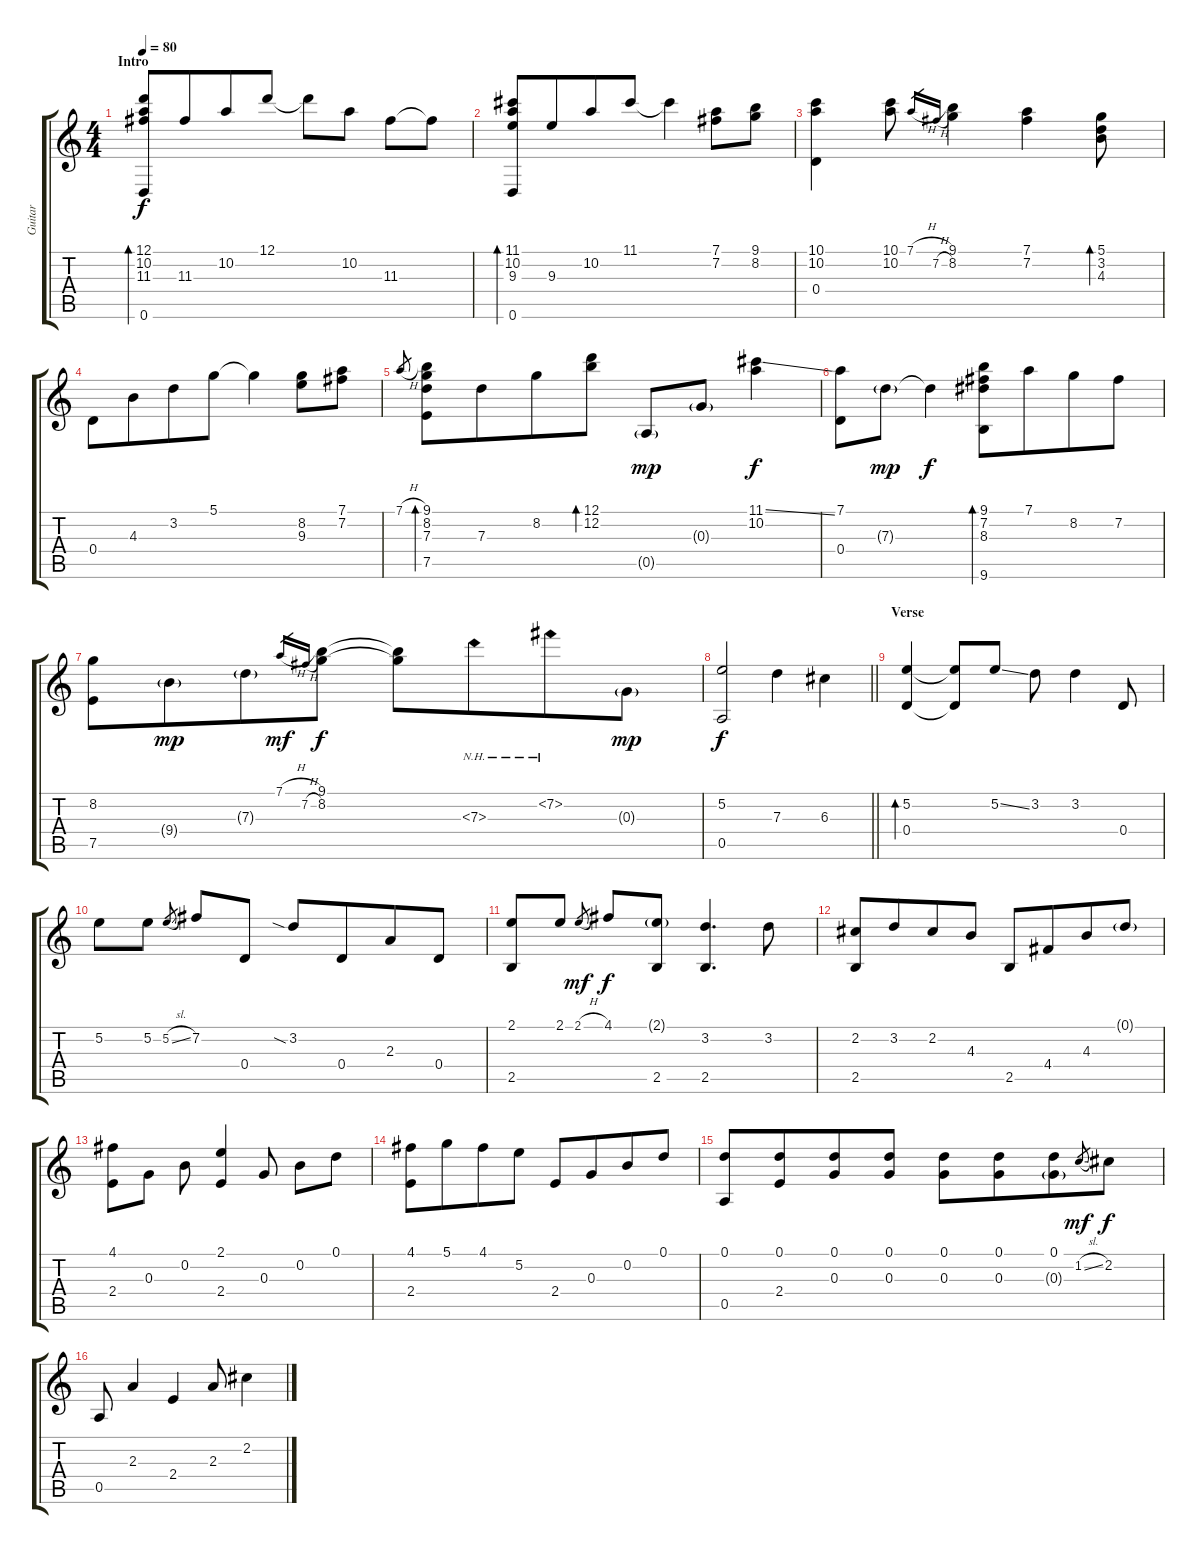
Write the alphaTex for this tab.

\track ("Guitar" "Guitar") {instrument acousticguitarsteel}
\staff {score tabs}
\tuning (D4 B3 G3 D3 A2 D2) {hide}
\ts (4 4)
\section ("" "Intro")
\tempo 80
\clef g2
\ks c
(12.1 10.2 11.3 0.6).8{bd 240 dy f instrument acousticguitarsteel} 11.3.8{beam merge} 10.2.8 12.1.8 12.1{t}.8 10.2.8 11.3.8 11.3{t}.8 |
(11.1 10.2 9.3 0.6).8{bd 240} 9.3.8{beam merge} 10.2.8 11.1.8 11.1{t}.4 (7.1 7.2).8 (9.1 8.2).8 |
(10.1 10.2 0.4).4 (10.1 10.2).8 7.1{h}.16{gr} 7.2{h}.16{gr} (9.1 8.2).4 (7.1 7.2).4 (5.1 3.2 4.3).8{bd 240} |
0.4.8 4.3.8{beam merge} 3.2.8 5.1.8 5.1{t}.4 (8.2 9.3).8 (7.1 7.2).8 |
7.1{h}.8{gr} (9.1 8.2 7.3 7.5).8{bd 120} 7.3.8{beam merge} 8.2.8 (12.1 12.2).8{bd 240} 0.5{g}.8{dy mp} 0.3{g}.8 (11.1{ss} 10.2).4{dy f} |
(7.1 0.4).8 7.3{g}.8{dy mp} 7.3{t}.4{dy f} (9.1 7.2 8.3 9.6).8{bd 240} 7.1.8{beam merge} 8.2.8 7.2.8 |
(8.2 7.5).8 9.4{g}.8{dy mp beam merge} 7.3{g}.8 7.1{h}.16{gr dy mf} 7.2{h}.16{gr} (9.1 8.2).8{dy f} (9.1{t} 8.2{t}).8 7.3{nh}.8{beam merge} 7.2{nh}.8 0.3{g}.8{dy mp} |
\barLineRight lightlight
(5.2 0.5).2{dy f} 7.3.4 6.3.4 |
\section ("" "Verse")
(5.2 0.4).4{bd 240} (5.2{t} 0.4{t}).8 5.2{ss}.8 3.2.8 3.2.4 0.4.8 |
5.2.8 5.2.8 5.2{sl}.8{gr beam merge} 7.2.8 0.4.8 3.2{sia}.8 0.4.8{beam merge} 2.3.8 0.4.8 |
(2.1 2.5).8 2.1.8 2.1{h}.8{gr dy mf beam merge} 4.1.8{dy f} (2.1{g} 2.5).8 (3.2 2.5).4{d} 3.2.8 |
(2.2 2.5).8 3.2.8{beam merge} 2.2.8 4.3.8 2.5.8 4.4.8{beam merge} 4.3.8 0.1{g}.8 |
(4.1 2.4).8 0.3.8 0.2.8 (2.1 2.4).4 0.3.8 0.2.8 0.1.8 |
(4.1 2.4).8 5.1.8{beam merge} 4.1.8 5.2.8 2.4.8 0.3.8{beam merge} 0.2.8 0.1.8 |
(0.1 0.5).8 (0.1 2.4).8{beam merge} (0.1 0.3).8 (0.1 0.3).8 (0.1 0.3).8 (0.1 0.3).8{beam merge} (0.1 0.3{g}).8 1.2{sl}.8{gr dy mf} 2.2.8{dy f} |
0.5.8 2.3.4 2.4.4 2.3.8 2.2.4
